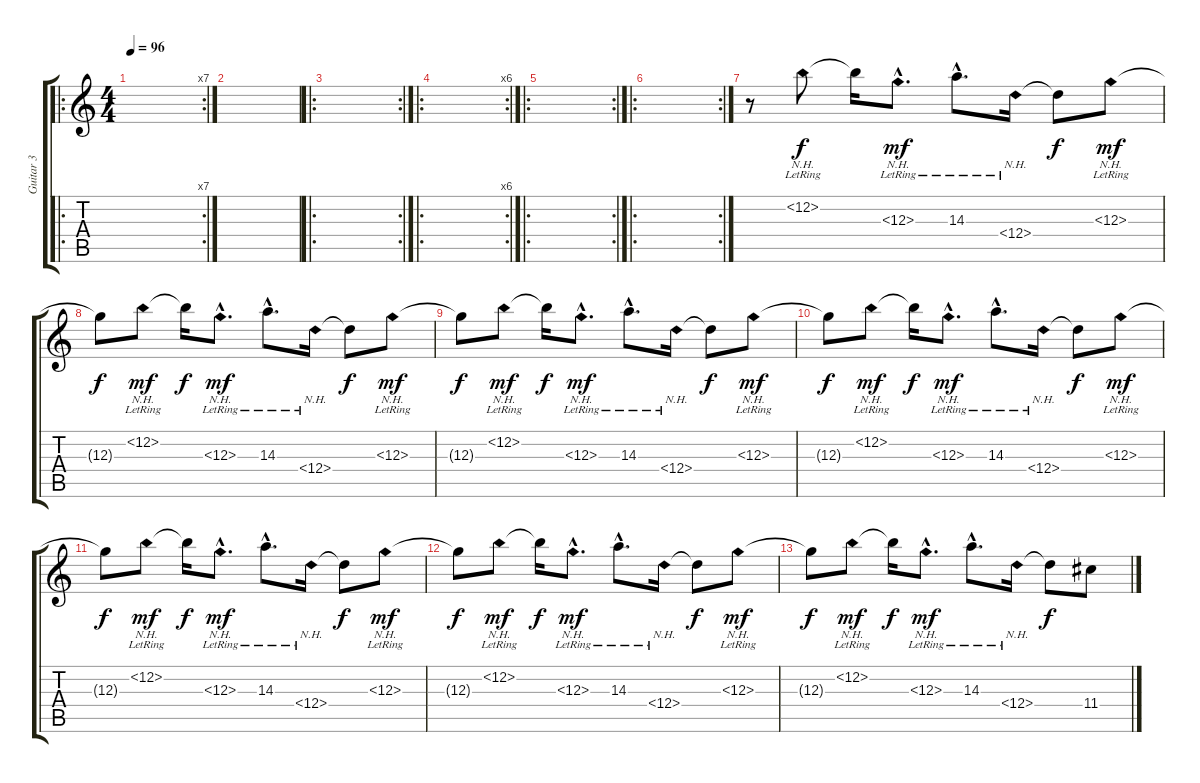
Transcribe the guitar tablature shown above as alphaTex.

\track ("Guitar 3" "Guitar 3") {instrument electricguitarclean}
\staff {score tabs}
\tuning (E4 B3 G3 D3 A2 E2) {hide}
\ro
\rc 7
\ts (4 4)
\tempo 96
\clef g2
\ks c
|
|
\ro
\rc 2
|
\ro
\rc 6
|
\ro
\rc 2
|
\ro
\rc 2
|
r.8 12.2{nh lr}.8 12.2{t}.16{dy f} 12.3{nh hac lr}.8{d dy mf} 14.3{hac lr}.8{d} 12.4{nh lr}.16 12.4{t}.8{dy f} 12.3{nh lr}.8{dy mf} |
12.3{t}.8{dy f} 12.2{nh lr}.8{dy mf} 12.2{t}.16{dy f} 12.3{nh hac lr}.8{d dy mf} 14.3{hac lr}.8{d} 12.4{nh lr}.16 12.4{t}.8{dy f} 12.3{nh lr}.8{dy mf} |
12.3{t}.8{dy f} 12.2{nh lr}.8{dy mf} 12.2{t}.16{dy f} 12.3{nh hac lr}.8{d dy mf} 14.3{hac lr}.8{d} 12.4{nh lr}.16 12.4{t}.8{dy f} 12.3{nh lr}.8{dy mf} |
12.3{t}.8{dy f} 12.2{nh lr}.8{dy mf} 12.2{t}.16{dy f} 12.3{nh hac lr}.8{d dy mf} 14.3{hac lr}.8{d} 12.4{nh lr}.16 12.4{t}.8{dy f} 12.3{nh lr}.8{dy mf} |
12.3{t}.8{dy f} 12.2{nh lr}.8{dy mf} 12.2{t}.16{dy f} 12.3{nh hac lr}.8{d dy mf} 14.3{hac lr}.8{d} 12.4{nh lr}.16 12.4{t}.8{dy f} 12.3{nh lr}.8{dy mf} |
12.3{t}.8{dy f} 12.2{nh lr}.8{dy mf} 12.2{t}.16{dy f} 12.3{nh hac lr}.8{d dy mf} 14.3{hac lr}.8{d} 12.4{nh lr}.16 12.4{t}.8{dy f} 12.3{nh lr}.8{dy mf} |
12.3{t}.8{dy f} 12.2{nh lr}.8{dy mf} 12.2{t}.16{dy f} 12.3{nh hac lr}.8{d dy mf} 14.3{hac lr}.8{d} 12.4{nh lr}.16 12.4{t}.8{dy f} 11.4.8
